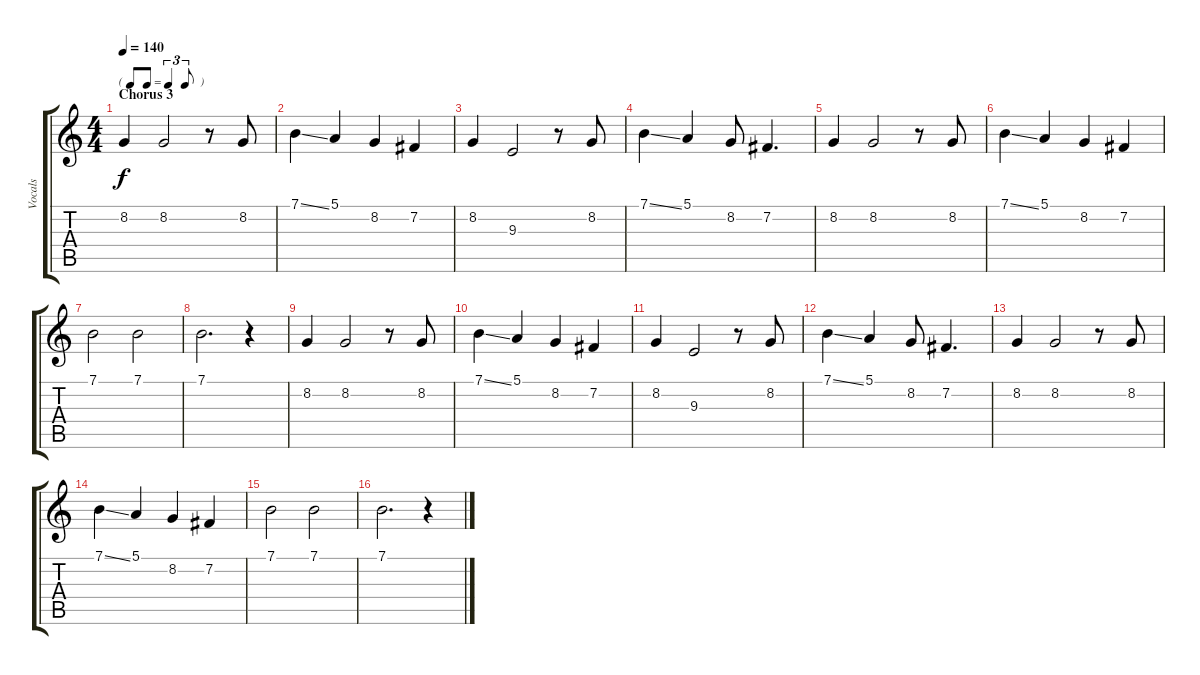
\track ("Vocals" "Vocals") {instrument flute}
\staff {score tabs}
\tuning (E4 B3 G3 D3 A2 E2) {hide}
\ts (4 4)
\tf triplet8th
\section ("" "Chorus 3")
\tempo 140
\clef g2
\ks c
8.2.4{dy f} 8.2.2 r.8 8.2.8 |
7.1{ss}.4 5.1.4 8.2.4 7.2.4 |
8.2.4 9.3.2 r.8 8.2.8 |
7.1{ss}.4 5.1.4 8.2.8 7.2.4{d} |
8.2.4 8.2.2 r.8 8.2.8 |
7.1{ss}.4 5.1.4 8.2.4 7.2.4 |
7.1.2 7.1.2 |
7.1.2{d} r.4 |
8.2.4 8.2.2 r.8 8.2.8 |
7.1{ss}.4 5.1.4 8.2.4 7.2.4 |
8.2.4 9.3.2 r.8 8.2.8 |
7.1{ss}.4 5.1.4 8.2.8 7.2.4{d} |
8.2.4 8.2.2 r.8 8.2.8 |
7.1{ss}.4 5.1.4 8.2.4 7.2.4 |
7.1.2 7.1.2 |
7.1.2{d} r.4
